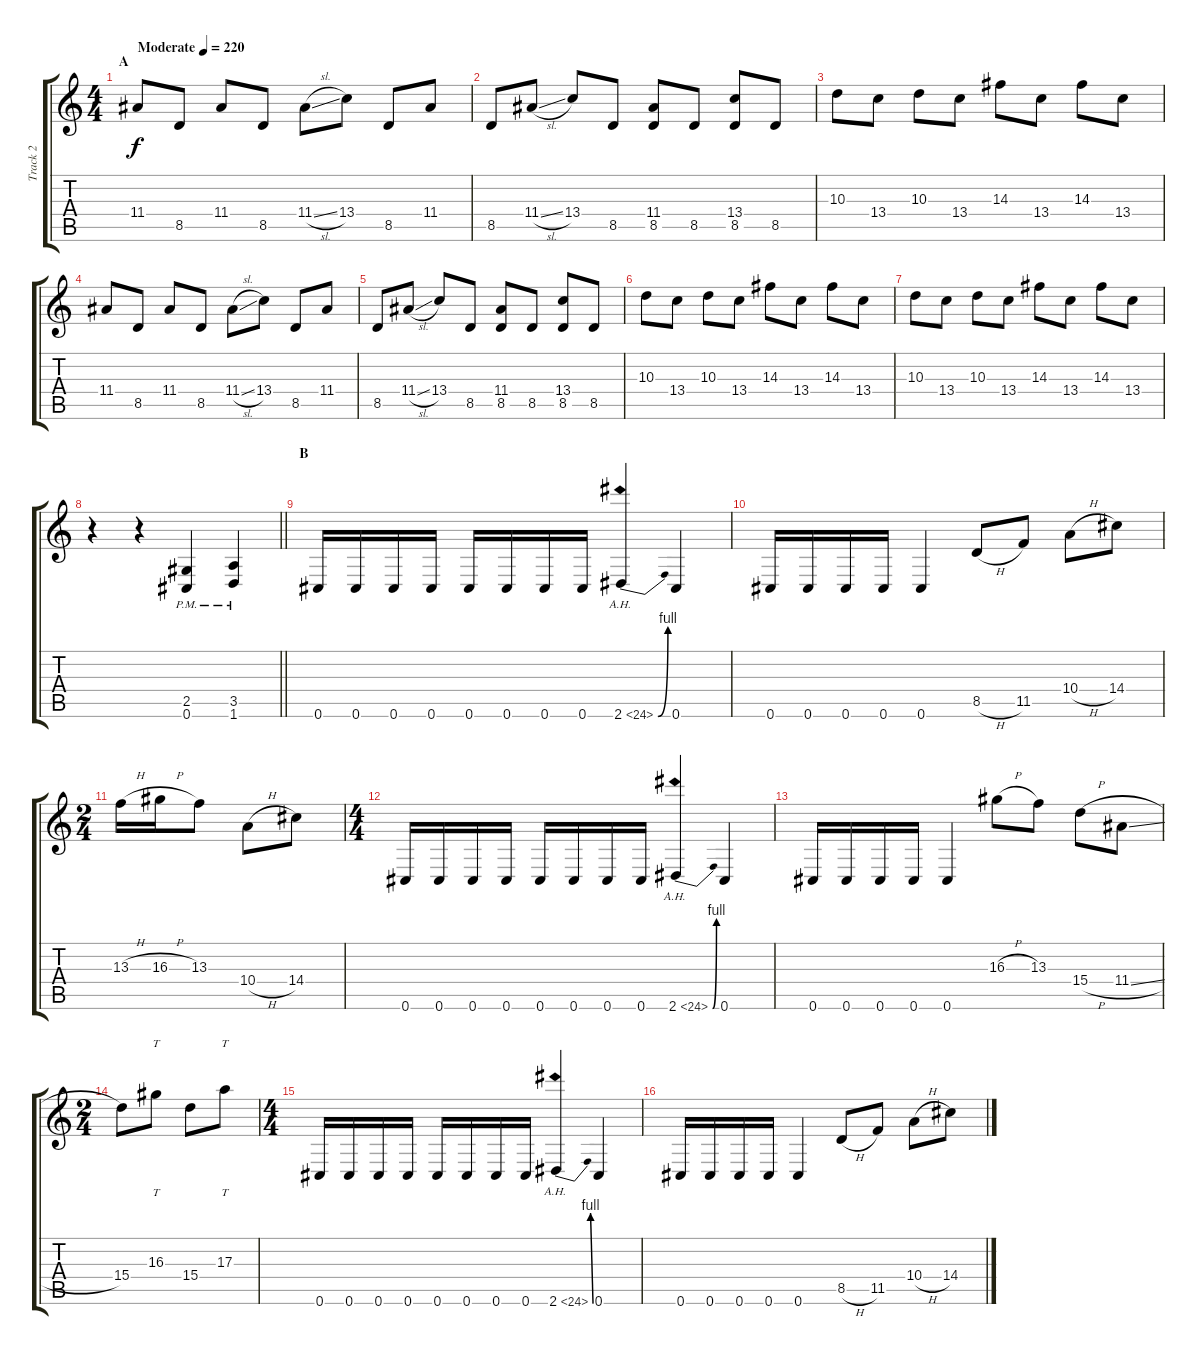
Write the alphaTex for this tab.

\track ("Track 2" "Track 2") {instrument distortionguitar}
\staff {score tabs}
\tuning (Db4 Ab3 E3 B2 Gb2 Db2) {hide}
\ts (4 4)
\section ("" "A")
\tempo (220 "Moderate")
\clef g2
\ks c
11.4.8{dy f instrument distortionguitar} 8.5.8 11.4.8 8.5.8 11.4{sl}.8 13.4.8 8.5.8 11.4.8 |
8.5.8 11.4{sl}.8 13.4.8 8.5.8 (11.4 8.5).8 8.5.8 (13.4 8.5).8 8.5.8 |
10.3.8 13.4.8 10.3.8 13.4.8 14.3.8 13.4.8 14.3.8 13.4.8 |
11.4.8 8.5.8 11.4.8 8.5.8 11.4{sl}.8 13.4.8 8.5.8 11.4.8 |
8.5.8 11.4{sl}.8 13.4.8 8.5.8 (11.4 8.5).8 8.5.8 (13.4 8.5).8 8.5.8 |
10.3.8 13.4.8 10.3.8 13.4.8 14.3.8 13.4.8 14.3.8 13.4.8 |
10.3.8 13.4.8 10.3.8 13.4.8 14.3.8 13.4.8 14.3.8 13.4.8 |
\barLineRight lightlight
r.4 r.4 (2.5{pm} 0.6{pm}).4 (3.5{pm} 1.6{pm}).4 |
\section ("" "B")
0.6.16 0.6.16 0.6.16 0.6.16 0.6.16 0.6.16 0.6.16 0.6.16 2.6{be (bend 0 0 60 4) ah 22}.4 0.6.4 |
0.6.16 0.6.16 0.6.16 0.6.16 0.6.4 8.5{h}.8 11.5.8 10.4{h}.8 14.4.8 |
\ts (2 4)
13.3{h}.16 16.3{h}.16 13.3.8 10.4{h}.8 14.4.8 |
\ts (4 4)
0.6.16 0.6.16 0.6.16 0.6.16 0.6.16 0.6.16 0.6.16 0.6.16 2.6{be (bend 0 0 60 4) ah 22}.4 0.6.4 |
0.6.16 0.6.16 0.6.16 0.6.16 0.6.4 16.3{h}.8 13.3.8 15.4{h}.8 11.4{sl}.8 |
\ts (2 4)
15.4.8 16.3.8{tt} 15.4.8 17.3.8{tt} |
\ts (4 4)
0.6.16 0.6.16 0.6.16 0.6.16 0.6.16 0.6.16 0.6.16 0.6.16 2.6{be (bend 0 0 60 4) ah 22}.4 0.6.4 |
0.6.16 0.6.16 0.6.16 0.6.16 0.6.4 8.5{h}.8 11.5.8 10.4{h}.8 14.4.8
